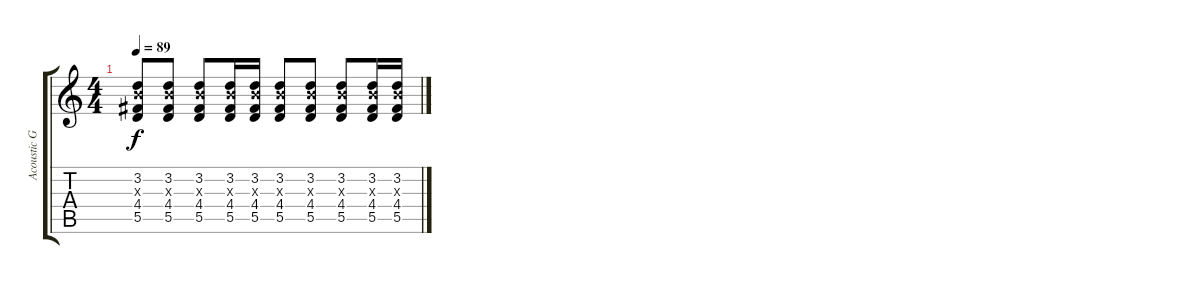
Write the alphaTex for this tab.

\track ("Acoustic Guitar 3" "Acoustic G") {instrument acousticguitarsteel}
\staff {score tabs}
\tuning (E4 B3 G3 D3 A2 E2) {hide}
\ts (4 4)
\tempo 89
\clef g2
\ks c
(3.2 4.3{x} 4.4 5.5).8{dy f} (3.2 4.3{x} 4.4 5.5).8 (3.2 4.3{x} 4.4 5.5).8 (3.2 4.3{x} 4.4 5.5).16 (3.2 4.3{x} 4.4 5.5).16 (3.2 4.3{x} 4.4 5.5).8 (3.2 4.3{x} 4.4 5.5).8 (3.2 4.3{x} 4.4 5.5).8 (3.2 4.3{x} 4.4 5.5).16 (3.2 4.3{x} 4.4 5.5).16
